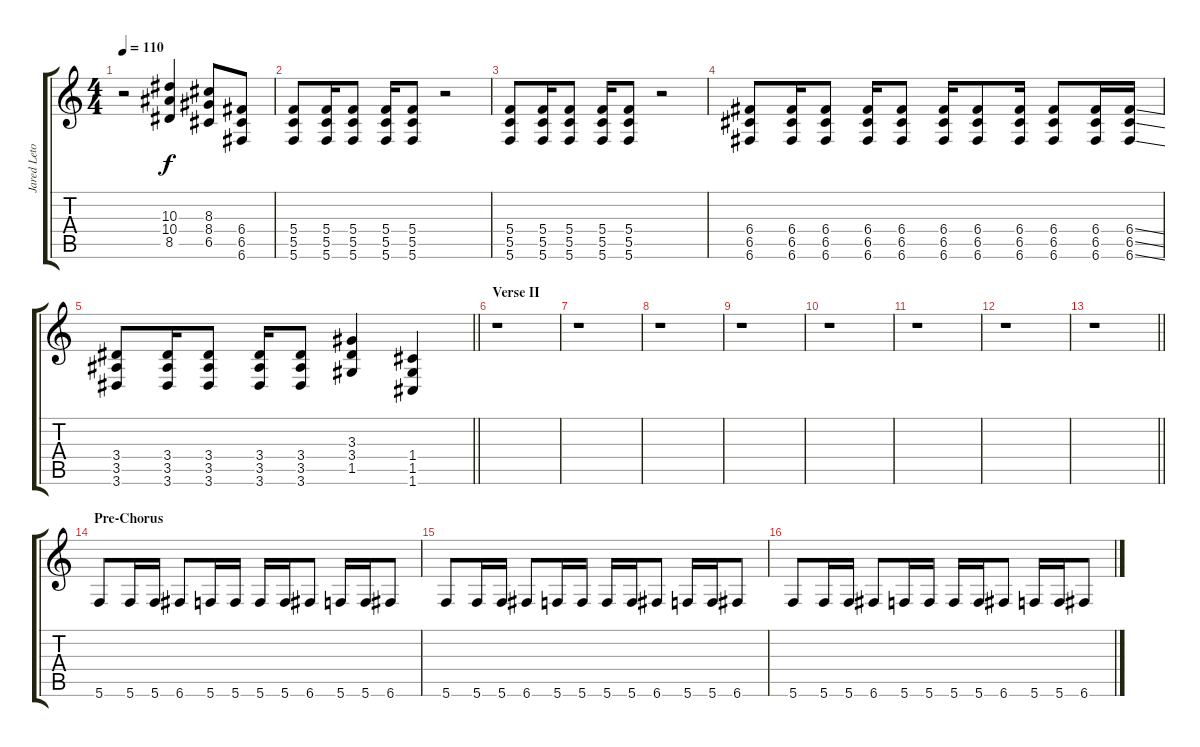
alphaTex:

\track ("Jared Leto [Guitar]" "Jared Leto") {instrument distortionguitar}
\staff {score tabs}
\tuning (D4 A3 F3 C3 G2 C2) {hide}
\ts (4 4)
\tempo 110
\clef g2
\ks c
r.2{dy f} (10.3 10.4 8.5).4 (8.3 8.4 6.5).8 (6.4 6.5 6.6).8 |
(5.4 5.5 5.6).8 (5.4 5.5 5.6).16 (5.4 5.5 5.6).8 (5.4 5.5 5.6).16 (5.4 5.5 5.6).8 r.2 |
(5.4 5.5 5.6).8 (5.4 5.5 5.6).16 (5.4 5.5 5.6).8 (5.4 5.5 5.6).16 (5.4 5.5 5.6).8 r.2 |
(6.4 6.5 6.6).8 (6.4 6.5 6.6).16 (6.4 6.5 6.6).8 (6.4 6.5 6.6).16 (6.4 6.5 6.6).8 (6.4 6.5 6.6).16 (6.4 6.5 6.6).8 (6.4 6.5 6.6).16 (6.4 6.5 6.6).8 (6.4 6.5 6.6).16 (6.4{ss} 6.5{ss} 6.6{ss}).16 |
\barLineRight lightlight
(3.4 3.5 3.6).8 (3.4 3.5 3.6).16 (3.4 3.5 3.6).8 (3.4 3.5 3.6).16 (3.4 3.5 3.6).8 (3.3 3.4 1.5).4 (1.4 1.5 1.6).4 |
\section ("" "Verse II")
r.1 |
r.1 |
r.1 |
r.1 |
r.1 |
r.1 |
r.1 |
\barLineRight lightlight
r.1 |
\section ("" "Pre-Chorus")
5.6.8 5.6.16 5.6.16 6.6.8 5.6.16 5.6.16 5.6.16 5.6.16 6.6.8 5.6.16 5.6.16 6.6.8 |
5.6.8 5.6.16 5.6.16 6.6.8 5.6.16 5.6.16 5.6.16 5.6.16 6.6.8 5.6.16 5.6.16 6.6.8 |
5.6.8 5.6.16 5.6.16 6.6.8 5.6.16 5.6.16 5.6.16 5.6.16 6.6.8 5.6.16 5.6.16 6.6.8
